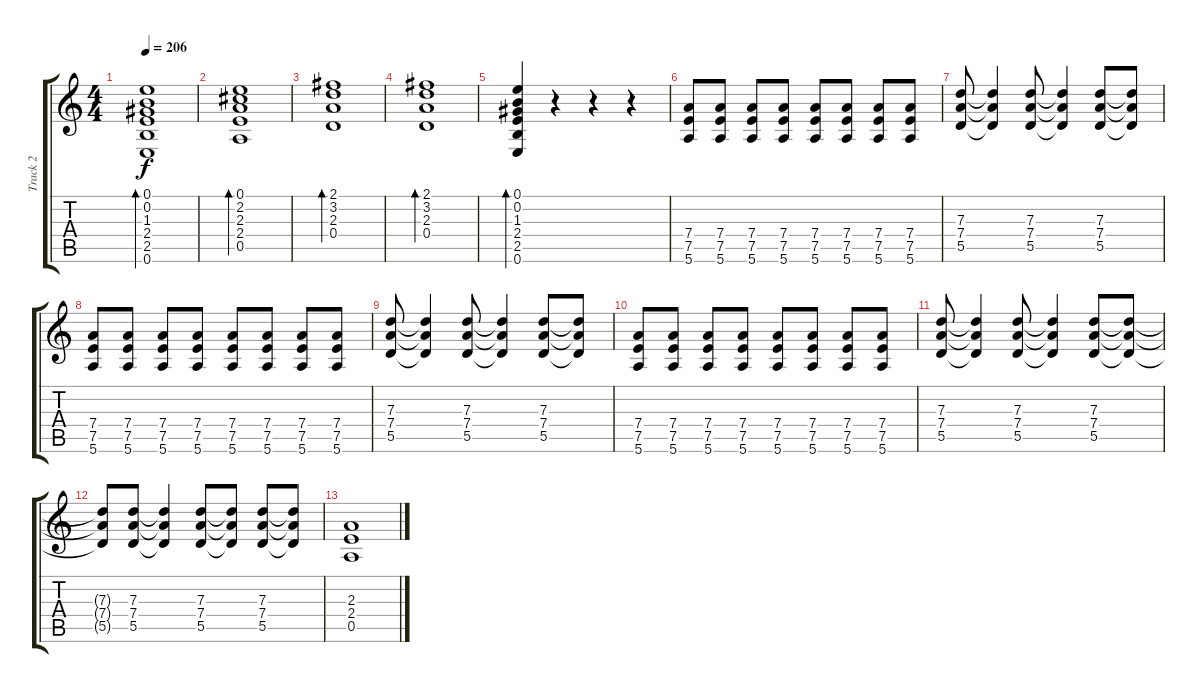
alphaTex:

\track ("Track 2" "Track 2") {instrument overdrivenguitar}
\staff {score tabs}
\tuning (E4 B3 G3 D3 A2 E2) {hide}
\ts (4 4)
\tempo 206
\clef g2
\ks c
(0.1 0.2 1.3 2.4 2.5 0.6).1{bd 240 dy f} |
(0.1 2.2 2.3 2.4 0.5).1{bd 240} |
(2.1 3.2 2.3 0.4).1{bd 240} |
(2.1 3.2 2.3 0.4).1{bd 240} |
(0.1 0.2 1.3 2.4 2.5 0.6).4{bd 240} r.4 r.4 r.4 |
(7.4 7.5 5.6).8{instrument overdrivenguitar} (7.4 7.5 5.6).8 (7.4 7.5 5.6).8 (7.4 7.5 5.6).8 (7.4 7.5 5.6).8 (7.4 7.5 5.6).8 (7.4 7.5 5.6).8 (7.4 7.5 5.6).8 |
(7.3 7.4 5.5).8 (7.3{t} 7.4{t} 5.5{t}).4 (7.3 7.4 5.5).8 (7.3{t} 7.4{t} 5.5{t}).4 (7.3 7.4 5.5).8 (7.3{t} 7.4{t} 5.5{t}).8 |
(7.4 7.5 5.6).8 (7.4 7.5 5.6).8 (7.4 7.5 5.6).8 (7.4 7.5 5.6).8 (7.4 7.5 5.6).8 (7.4 7.5 5.6).8 (7.4 7.5 5.6).8 (7.4 7.5 5.6).8 |
(7.3 7.4 5.5).8 (7.3{t} 7.4{t} 5.5{t}).4 (7.3 7.4 5.5).8 (7.3{t} 7.4{t} 5.5{t}).4 (7.3 7.4 5.5).8 (7.3{t} 7.4{t} 5.5{t}).8 |
(7.4 7.5 5.6).8 (7.4 7.5 5.6).8 (7.4 7.5 5.6).8 (7.4 7.5 5.6).8 (7.4 7.5 5.6).8 (7.4 7.5 5.6).8 (7.4 7.5 5.6).8 (7.4 7.5 5.6).8 |
(7.3 7.4 5.5).8 (7.3{t} 7.4{t} 5.5{t}).4 (7.3 7.4 5.5).8 (7.3{t} 7.4{t} 5.5{t}).4 (7.3 7.4 5.5).8 (7.3{t} 7.4{t} 5.5{t}).8 |
(7.3{t} 7.4{t} 5.5{t}).8 (7.3 7.4 5.5).8 (7.3{t} 7.4{t} 5.5{t}).4 (7.3 7.4 5.5).8 (7.3{t} 7.4{t} 5.5{t}).8 (7.3 7.4 5.5).8 (7.3{t} 7.4{t} 5.5{t}).8 |
(2.3 2.4 0.5).1
